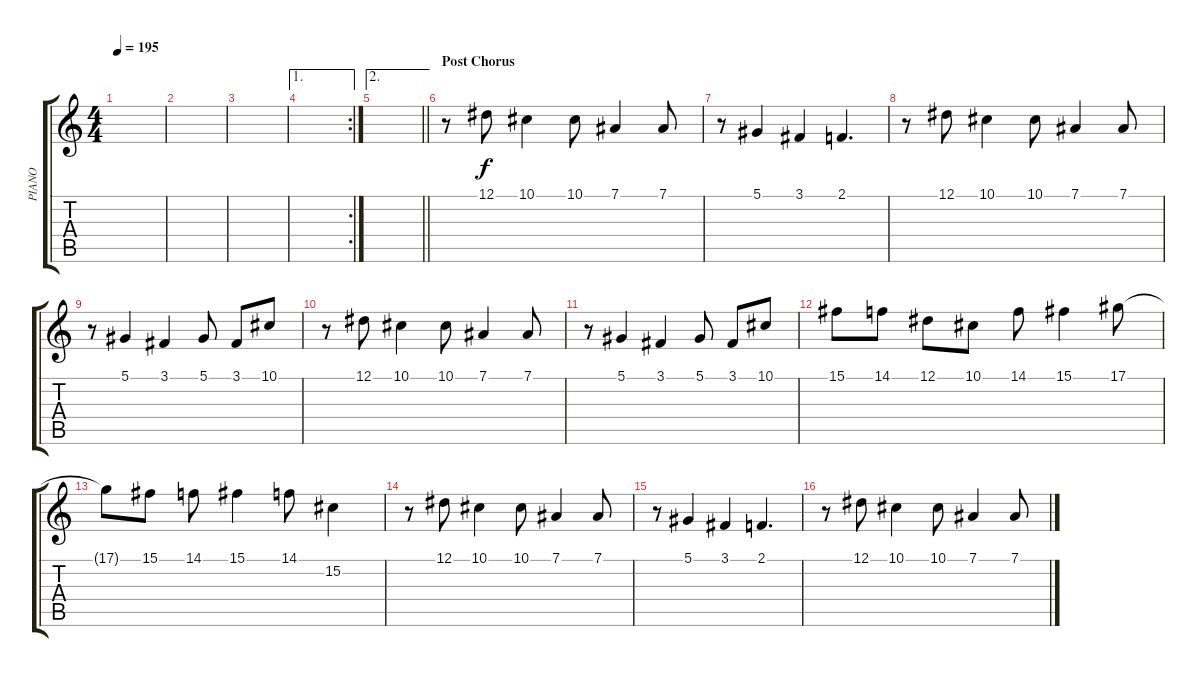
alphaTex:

\track ("PIANO" "PIANO") {instrument acousticgrandpiano}
\staff {score tabs}
\tuning (Eb4 Bb3 Gb3 Db3 Ab2 Eb2) {hide}
\ts (4 4)
\tempo 195
\clef g2
\ks c
|
|
|
\ae 1
\rc 2
|
\ae 2
\barLineRight lightlight
|
\section ("" "Post Chorus")
r.8 12.1.8 10.1.4 10.1.8 7.1.4 7.1.8 |
r.8 5.1.4 3.1.4 2.1.4{d} |
r.8 12.1.8 10.1.4 10.1.8 7.1.4 7.1.8 |
r.8 5.1.4 3.1.4 5.1.8 3.1.8 10.1.8 |
r.8 12.1.8 10.1.4 10.1.8 7.1.4 7.1.8 |
r.8 5.1.4 3.1.4 5.1.8 3.1.8 10.1.8 |
15.1.8 14.1.8 12.1.8 10.1.8 14.1.8 15.1.4 17.1.8 |
17.1{t}.8 15.1.8 14.1.8 15.1.4 14.1.8 15.2.4 |
r.8 12.1.8 10.1.4 10.1.8 7.1.4 7.1.8 |
r.8 5.1.4 3.1.4 2.1.4{d} |
r.8 12.1.8 10.1.4 10.1.8 7.1.4 7.1.8
